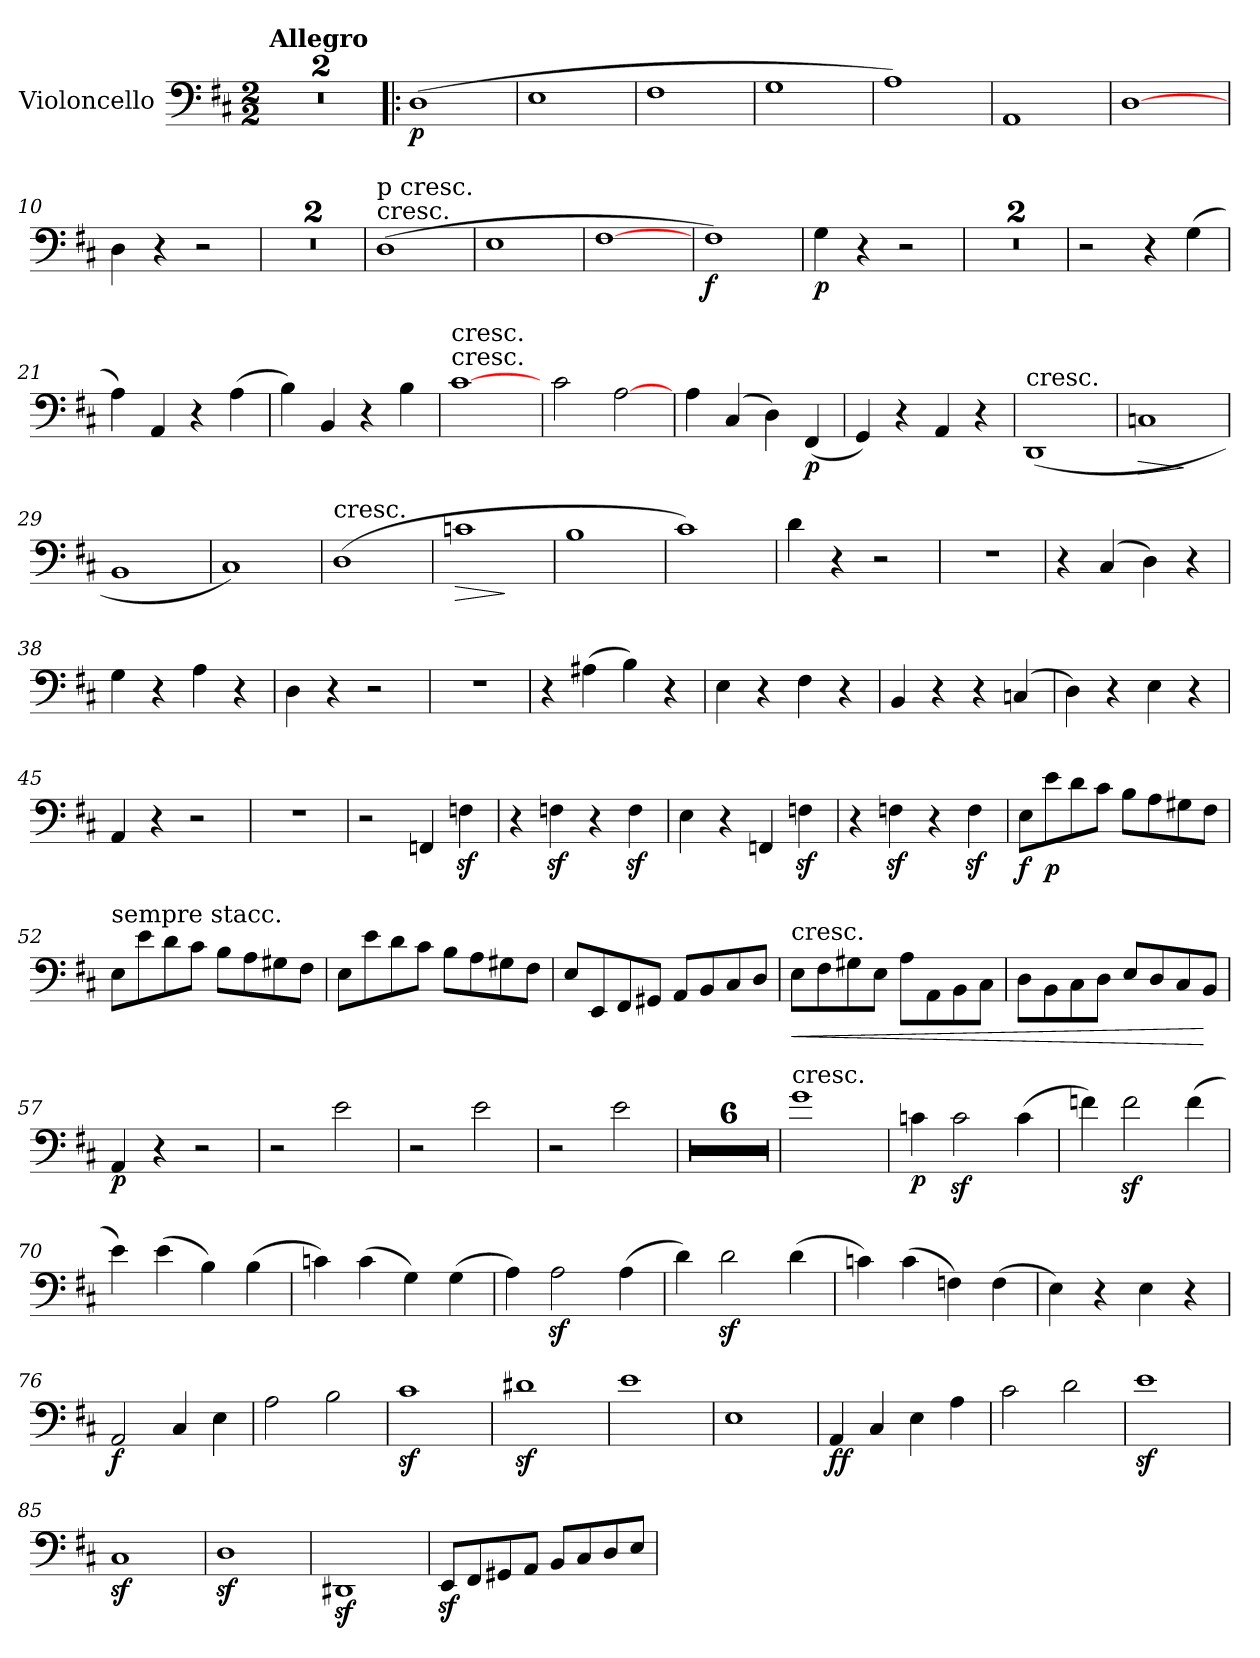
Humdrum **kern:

**kern	**dynam
*part1	*part1
*staff1	*staff1
*I"Violoncello	*
*I'Vc	*
*clefF4	*
*k[f#c#]	*
*D:	*
*M2/2	*
=1	=1
!LO:TX:a:B:t=Allegro	!
1r	.
=2	=2
1r	.
=3!|:	=3!|:
(1D	p
=4	=4
1E	.
=5	=5
1F#	.
=6	=6
1G	.
=7	=7
1A)	.
=8	=8
1AA	.
=9	=9
[1D	.
=10	=10
4D	.
4r	.
2r	.
=11	=11
1r	.
=12	=12
1r	.
=13	=13
!LO:TX:t=cresc.	!
!LO:TX:a:t=p cresc.	!
(1D	.
=14	=14
1E	.
=15	=15
[1F#	.
=16	=16
1F#)	f
=17	=17
4G	p
4r	.
2r	.
=18	=18
1r	.
=19	=19
1r	.
=20	=20
2r	.
4r	.
(4G	.
=21	=21
4A)	.
4AA	.
4r	.
(4A	.
=22	=22
4B)	.
4BB	.
4r	.
4B	.
=23	=23
!LO:TX:t=cresc.	!
!LO:TX:a:t=cresc.	!
[1c#	.
=24	=24
2c#	.
[2A	.
=25	=25
4A	.
(4C#	.
4D)	.
(4FF#	p
=26	=26
4GG)	.
4r	.
4AA	.
4r	.
=27	=27
!LO:TX:t=cresc.	!
(1DD	.
=28	=28
!	!LO:HP:b
1Cn	>
.	]
=29	=29
1BB	.
=30	=30
1C#)	.
=31	=31
!LO:TX:t=cresc.	!
(1D	.
=32	=32
!	!LO:HP:b
1cn	>
.	]
=33	=33
1B	.
=34	=34
1c#)	.
=35	=35
4d	.
4r	.
2r	.
=36	=36
1r	.
=37	=37
4r	.
(4C#	.
4D)	.
4r	.
=38	=38
4G	.
4r	.
4A	.
4r	.
=39	=39
4D	.
4r	.
2r	.
=40	=40
1r	.
=41	=41
4r	.
(4A#X	.
4B)	.
4r	.
=42	=42
4E	.
4r	.
4F#	.
4r	.
=43	=43
4BB	.
4r	.
4r	.
(4Cn	.
=44	=44
4D)	.
4r	.
4E	.
4r	.
=45	=45
4AA	.
4r	.
2r	.
=46	=46
1r	.
=47	=47
2r	.
4FFn	.
4Fnz	.
=48	=48
4r	.
4Fnz	.
4r	.
4Fz	.
=49	=49
4E	.
4r	.
4FFn	.
4Fnz	.
=50	=50
4r	.
4Fnz	.
4r	.
4Fz	.
=51	=51
8E\L	f
8e\	p
8d\	.
8c#\J	.
8B\L	.
8A\	.
8G#X\	.
8F#\J	.
=52	=52
!LO:TX:a:t=sempre stacc.	!
8E\L	.
8e\	.
8d\	.
8c#\J	.
8B\L	.
8A\	.
8G#X\	.
8F#\J	.
=53	=53
8E\L	.
8e\	.
8d\	.
8c#\J	.
8B\L	.
8A\	.
8G#X\	.
8F#\J	.
=54	=54
8E/L	.
8EE/	.
8FF#/	.
8GG#X/J	.
8AA/L	.
8BB/	.
8C#/	.
8D/J	.
=55	=55
!LO:TX:a:t=cresc.	!
!	!LO:HP:b
8E\L	<
8F#\	.
8G#X\	.
8E\J	.
8A\L	.
8AA\	.
8BB\	.
8C#\J	.
=56	=56
8D\L	.
8BB\	.
8C#\	.
8D\J	.
8E/L	.
8D/	.
8C#/	.
8BB/J	[
=57	=57
4AA	p
4r	.
2r	.
=58	=58
2r	.
2e	.
=59	=59
2r	.
2e	.
=60	=60
2r	.
2e	.
=61	=61
1r	.
=62	=62
1r	.
=63	=63
1r	.
=64	=64
1r	.
=65	=65
1r	.
=66	=66
1r	.
=67	=67
!LO:TX:t=cresc.	!
1g	.
=68	=68
4cn	p
2cz	.
(4c	.
=69	=69
4fn)	.
2fz	.
(4f	.
=70	=70
4e)	.
(4e	.
4B)	.
(4B	.
=71	=71
4cn)	.
(4c	.
4G)	.
(4G	.
=72	=72
4A)	.
2Az	.
(4A	.
=73	=73
4d)	.
2dz	.
(4d	.
=74	=74
4cn)	.
(4c	.
4Fn)	.
(4F	.
=75	=75
4E)	.
4r	.
4E	.
4r	.
=76	=76
2AA	f
4C#	.
4E	.
=77	=77
2A	.
2B	.
=78	=78
1c#z	.
=79	=79
1d#Xz	.
=80	=80
1e	.
=81	=81
1E	.
=82	=82
4AA	ff
4C#	.
4E	.
4A	.
=83	=83
2c#	.
2d	.
=84	=84
1ez	.
=85	=85
1C#z	.
=86	=86
1Dz	.
=87	=87
1DD#Xz	.
=88	=88
8EEz/L	.
8FF#/	.
8GG#X/	.
8AA/J	.
8BB/L	.
8C#/	.
8D/	.
8E/J	.
=	=
*-	*-
